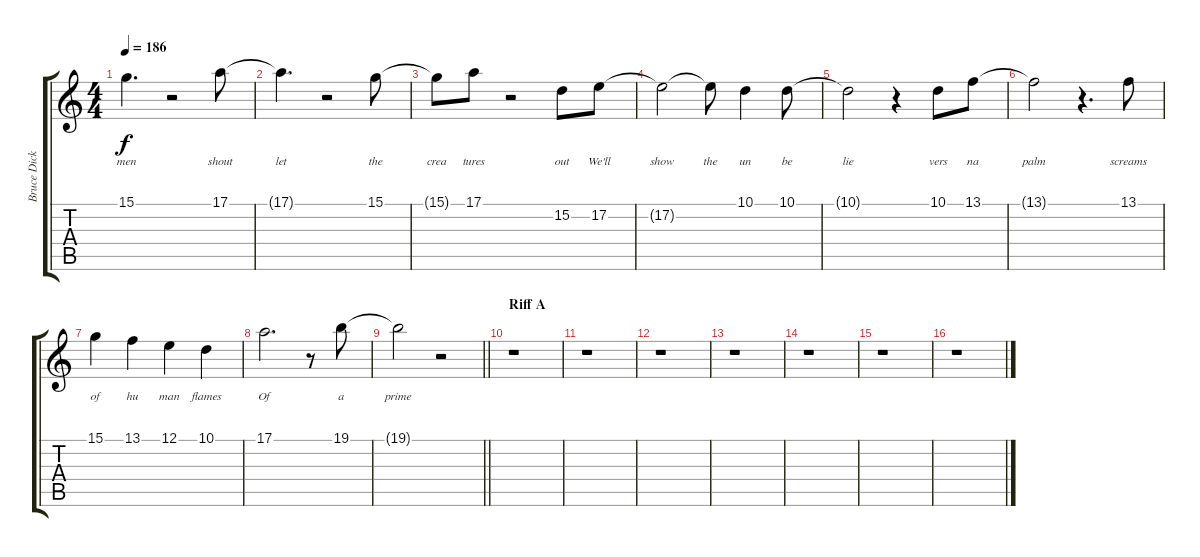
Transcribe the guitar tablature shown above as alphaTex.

\track ("Bruce Dickinson" "Bruce Dick") {instrument lead2sawtooth}
\staff {score tabs}
\tuning (E4 B3 G3 D3 A2 E2) {hide}
\ts (4 4)
\tempo 186
\clef g2
\ks c
15.1{t}.4{d lyrics (0 "men") lyrics (1 "") lyrics (2 "") lyrics (3 "") lyrics (4 "") dy f} r.2 17.1.8{lyrics (0 "shout") lyrics (1 "") lyrics (2 "") lyrics (3 "") lyrics (4 "")} |
17.1{t}.4{d lyrics (0 "let") lyrics (1 "") lyrics (2 "") lyrics (3 "") lyrics (4 "")} r.2 15.1.8{lyrics (0 "the") lyrics (1 "") lyrics (2 "") lyrics (3 "") lyrics (4 "")} |
15.1{t}.8{lyrics (0 "crea") lyrics (1 "") lyrics (2 "") lyrics (3 "") lyrics (4 "")} 17.1.8{lyrics (0 "tures") lyrics (1 "") lyrics (2 "") lyrics (3 "") lyrics (4 "")} r.2 15.2.8{lyrics (0 "out") lyrics (1 "") lyrics (2 "") lyrics (3 "") lyrics (4 "")} 17.2.8{lyrics (0 "We'll") lyrics (1 "") lyrics (2 "") lyrics (3 "") lyrics (4 "")} |
17.2{t}.2{lyrics (0 "show") lyrics (1 "") lyrics (2 "") lyrics (3 "") lyrics (4 "")} 17.2{t}.8{lyrics (0 "the") lyrics (1 "") lyrics (2 "") lyrics (3 "") lyrics (4 "")} 10.1.4{lyrics (0 "un") lyrics (1 "") lyrics (2 "") lyrics (3 "") lyrics (4 "")} 10.1.8{lyrics (0 "be") lyrics (1 "") lyrics (2 "") lyrics (3 "") lyrics (4 "")} |
10.1{t}.2{lyrics (0 "lie") lyrics (1 "") lyrics (2 "") lyrics (3 "") lyrics (4 "")} r.4 10.1.8{lyrics (0 "vers") lyrics (1 "") lyrics (2 "") lyrics (3 "") lyrics (4 "")} 13.1.8{lyrics (0 "na") lyrics (1 "") lyrics (2 "") lyrics (3 "") lyrics (4 "")} |
13.1{t}.2{lyrics (0 "palm") lyrics (1 "") lyrics (2 "") lyrics (3 "") lyrics (4 "")} r.4{d} 13.1.8{lyrics (0 "screams") lyrics (1 "") lyrics (2 "") lyrics (3 "") lyrics (4 "")} |
15.1.4{lyrics (0 "of") lyrics (1 "") lyrics (2 "") lyrics (3 "") lyrics (4 "")} 13.1.4{lyrics (0 "hu") lyrics (1 "") lyrics (2 "") lyrics (3 "") lyrics (4 "")} 12.1.4{lyrics (0 "man") lyrics (1 "") lyrics (2 "") lyrics (3 "") lyrics (4 "")} 10.1.4{lyrics (0 "flames") lyrics (1 "") lyrics (2 "") lyrics (3 "") lyrics (4 "")} |
17.1.2{d lyrics (0 "Of") lyrics (1 "") lyrics (2 "") lyrics (3 "") lyrics (4 "")} r.8 19.1.8{lyrics (0 "a") lyrics (1 "") lyrics (2 "") lyrics (3 "") lyrics (4 "")} |
\barLineRight lightlight
19.1{t}.2{lyrics (0 "prime") lyrics (1 "") lyrics (2 "") lyrics (3 "") lyrics (4 "")} r.2 |
\section ("" "Riff A")
r.1 |
r.1 |
r.1 |
r.1 |
r.1 |
r.1 |
r.1
